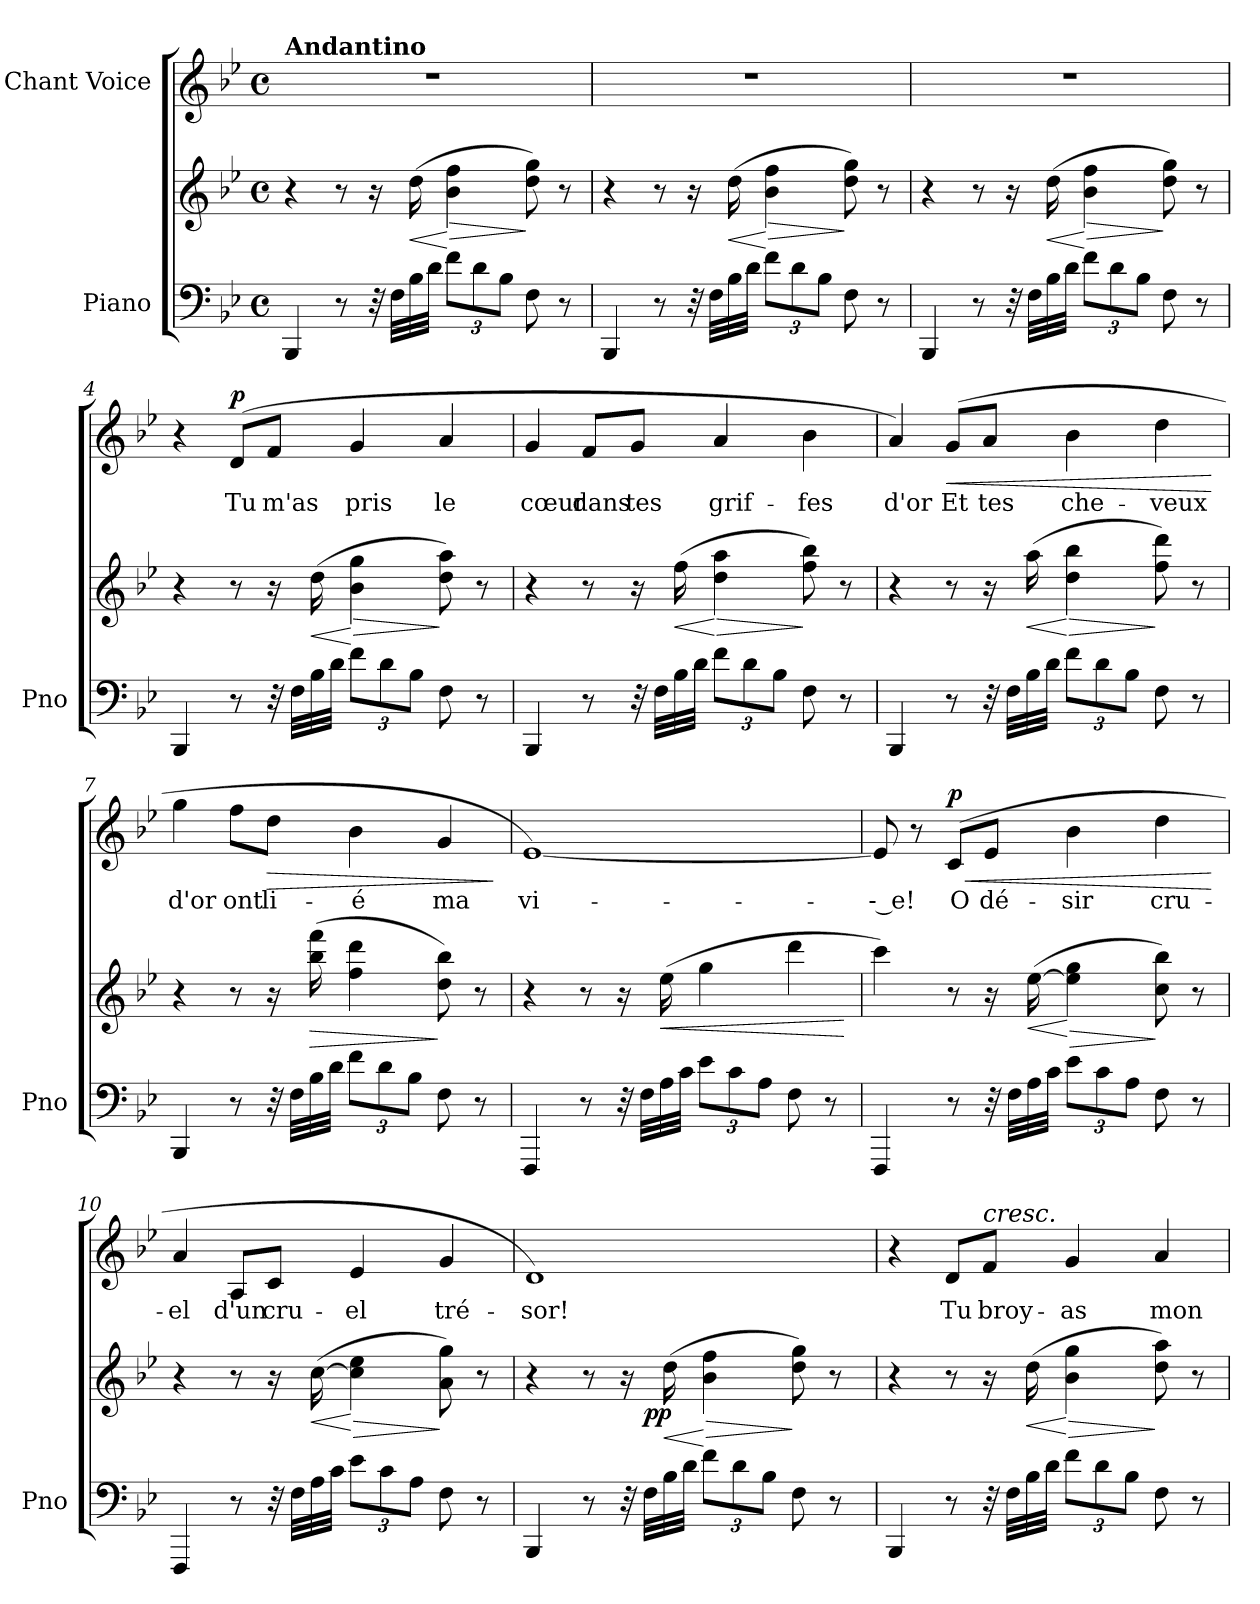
**kern	**kern	**dynam	**kern	**text	**dynam
*part2	*part2	*part2	*part1	*part1	*part1
*staff3	*staff2	*staff2/3	*staff1	*staff1	*staff1
*I"Piano	*	*	*I"Chant Voice	*	*
*I'Pno	*	*	*	*	*
*clefF4	*clefG2	*	*clefG2	*	*
*k[b-e-]	*k[b-e-]	*	*k[b-e-]	*	*
*M4/4	*M4/4	*	*M4/4	*	*
*met(c)	*met(c)	*	*met(c)	*	*
*MM130	*MM130	*	*MM130	*	*
=1	=1	=1	=1	=1	=1
!	!	!	!LO:TX:a:B:t=Andantino	!	!
4BBB-/	4r	.	1r	.	.
8r	8r	.	.	.	.
32r	16r	.	.	.	.
32F\LLL	.	.	.	.	.
!	!	!LO:HP:b	!	!	!
32B-\	(16dd\	<	.	.	.
32d\JJJ	.	.	.	.	.
*Xbrackettup	*	*	*	*	*
!	!	!LO:HP:n=1:b	!	!	!
12f\L	4b-\ 4ff\	[ >	.	.	.
12d\	.	.	.	.	.
12B-\J	.	.	.	.	.
8F\	8dd\ 8gg\)	]	.	.	.
8r	8r	.	.	.	.
=2	=2	=2	=2	=2	=2
4BBB-/	4r	.	1r	.	.
8r	8r	.	.	.	.
32r	16r	.	.	.	.
32F\LLL	.	.	.	.	.
!	!	!LO:HP:b	!	!	!
32B-\	(16dd\	<	.	.	.
32d\JJJ	.	.	.	.	.
!	!	!LO:HP:n=1:b	!	!	!
12f\L	4b-\ 4ff\	[ >	.	.	.
12d\	.	.	.	.	.
12B-\J	.	.	.	.	.
8F\	8dd\ 8gg\)	]	.	.	.
8r	8r	.	.	.	.
!!LO:LB:g=z
=3	=3	=3	=3	=3	=3
4BBB-/	4r	.	1r	.	.
8r	8r	.	.	.	.
32r	16r	.	.	.	.
32F\LLL	.	.	.	.	.
!	!	!LO:HP:b	!	!	!
32B-\	(16dd\	<	.	.	.
32d\JJJ	.	.	.	.	.
!	!	!LO:HP:n=1:b	!	!	!
12f\L	4b-\ 4ff\	[ >	.	.	.
12d\	.	.	.	.	.
12B-\J	.	.	.	.	.
8F\	8dd\ 8gg\)	]	.	.	.
8r	8r	.	.	.	.
=4	=4	=4	=4	=4	=4
4BBB-/	4r	.	4r	.	.
!	!	!	!	!LO:LY:b	!LO:DY:a
8r	8r	.	(8d/L	Tu	p
!	!	!	!	!LO:LY:b	!
32r	16r	.	8f/J	m'as	.
32F\LLL	.	.	.	.	.
!	!	!LO:HP:b	!	!	!
32B-\	(16dd\	<	.	.	.
32d\JJJ	.	.	.	.	.
!	!	!LO:HP:n=1:b	!	!LO:LY:b	!
12f\L	4b-\ 4gg\	[ >	4g/	pris	.
12d\	.	.	.	.	.
12B-\J	.	.	.	.	.
!	!	!	!	!LO:LY:b	!
8F\	8dd\ 8aa\)	]	4a/	le	.
8r	8r	.	.	.	.
=5	=5	=5	=5	=5	=5
!	!	!	!	!LO:LY:b	!
4BBB-/	4r	.	4g/	cœur	.
!	!	!	!	!LO:LY:b	!
8r	8r	.	8f/L	dans	.
!	!	!	!	!LO:LY:b	!
32r	16r	.	8g/J	tes	.
32F\LLL	.	.	.	.	.
!	!	!LO:HP:b	!	!	!
32B-\	(16ff\	<	.	.	.
32d\JJJ	.	.	.	.	.
!	!	!LO:HP:n=1:b	!	!LO:LY:b	!
12f\L	4dd\ 4aa\	[ >	4a/	grif-	.
12d\	.	.	.	.	.
12B-\J	.	.	.	.	.
!	!	!	!	!LO:LY:b	!
8F\	8ff\ 8bb-\)	]	4b-\	-fes	.
8r	8r	.	.	.	.
!!LO:LB:g=z
=6	=6	=6	=6	=6	=6
!	!	!	!	!LO:LY:b	!
4BBB-/	4r	.	4a/)	d'or	.
!	!	!	!	!LO:LY:b	!LO:HP:b
8r	8r	.	(8g/L	Et	<
!	!	!	!	!LO:LY:b	!
32r	16r	.	8a/J	tes	.
32F\LLL	.	.	.	.	.
!	!	!LO:HP:b	!	!	!
32B-\	(16aa\	<	.	.	.
32d\JJJ	.	.	.	.	.
!	!	!LO:HP:n=1:b	!	!LO:LY:b	!
12f\L	4dd\ 4bb-\	[ >	4b-\	che-	.
12d\	.	.	.	.	.
12B-\J	.	.	.	.	.
!	!	!	!	!LO:LY:b	!
8F\	8ff\ 8ddd\)	]	4dd\	-veux	.
8r	8r	.	.	.	.
.	.	.	.	.	[
=7	=7	=7	=7	=7	=7
!	!	!	!	!LO:LY:b	!
4BBB-/	4r	.	4gg\	d'or	.
!	!	!	!	!LO:LY:b	!
8r	8r	.	8ff\L	ont	.
!	!	!	!	!LO:LY:b	!LO:HP:b
32r	16r	.	8dd\J	li-	>
32F\LLL	.	.	.	.	.
!	!	!LO:HP:b	!	!	!
32B-\	(16bb-\ 16fff\	>	.	.	.
32d\JJJ	.	.	.	.	.
!	!	!	!	!LO:LY:b	!
12f\L	4ff\ 4ddd\	.	4b-\	-é	.
12d\	.	.	.	.	.
12B-\J	.	.	.	.	.
!	!	!	!	!LO:LY:b	!
8F\	8dd\ 8bb-\)	]	4g/	ma	.
8r	8r	.	.	.	.
.	.	.	.	.	]
=8	=8	=8	=8	=8	=8
!	!	!	!	!LO:LY:b	!
4FFF/	4r	.	[>1e-)	vi-	.
8r	8r	.	.	.	.
32r	16r	.	.	.	.
32F\LLL	.	.	.	.	.
!	!	!LO:HP:b	!	!	!
32A\	(16ee-\	<	.	.	.
32c\JJJ	.	.	.	.	.
12e-\L	4gg\	.	.	.	.
12c\	.	.	.	.	.
12A\J	.	.	.	.	.
8F\	4ddd\	.	.	.	.
8r	.	.	.	.	.
.	.	[	.	.	.
!!LO:PB:g=z
=9	=9	=9	=9	=9	=9
!	!	!	!	!LO:LY:b	!
4FFF/	4ccc\)	.	8e-/]	-- e!	.
.	.	.	8r	.	.
!	!	!	!	!LO:LY:b	!LO:HP:b
!	!	!	!	!	!LO:DY:n=1:a
8r	8r	.	(8c/L	O	< p
!	!	!	!	!LO:LY:b	!
32r	16r	.	8e-/J	dé-	.
32F\LLL	.	.	.	.	.
!	!	!LO:HP:b	!	!	!
32A\	([<16ee-\	<	.	.	.
32c\JJJ	.	.	.	.	.
!	!	!LO:HP:n=1:b	!	!LO:LY:b	!
12e-\L	4ee-\] 4gg\	[ >	4b-\	-sir	.
12c\	.	.	.	.	.
12A\J	.	.	.	.	.
!	!	!	!	!LO:LY:b	!
8F\	8cc\ 8bb-\)	]	4dd\	cru-	.
8r	8r	.	.	.	.
.	.	.	.	.	[
=10	=10	=10	=10	=10	=10
!	!	!	!	!LO:LY:b	!
4FFF/	4r	.	4a/	-el	.
!	!	!	!	!LO:LY:b	!
8r	8r	.	8A/L	d'un	.
!	!	!	!	!LO:LY:b	!
32r	16r	.	8c/J	cru-	.
32F\LLL	.	.	.	.	.
!	!	!LO:HP:b	!	!	!
32A\	([<16cc\	<	.	.	.
32c\JJJ	.	.	.	.	.
!	!	!LO:HP:n=1:b	!	!LO:LY:b	!
12e-\L	4cc\] 4ee-\	[ >	4e-/	-el	.
12c\	.	.	.	.	.
12A\J	.	.	.	.	.
!	!	!	!	!LO:LY:b	!
8F\	8a\ 8gg\)	]	4g/	tré-	.
8r	8r	.	.	.	.
=11	=11	=11	=11	=11	=11
!	!	!	!	!LO:LY:b	!
*	*^	*	*	*	*
4BBB-/	4r	4ryy	.	1d)	-sor!	.
8r	8r	8ryy	.	.	.	.
32r	16r	32ryy	.	.	.	.
!	!	!	!LO:DY:b	!	!	!
32F\LLL	.	2ryy	pp	.	.	.
!	!	!	!LO:HP:b	!	!	!
32B-\	(16dd\	.	<	.	.	.
32d\JJJ	.	.	.	.	.	.
!	!	!	!LO:HP:n=1:b	!	!	!
12f\L	4b-\ 4ff\	.	[ >	.	.	.
12d\	.	.	.	.	.	.
12B-\J	.	.	.	.	.	.
8F\	8dd\ 8gg\)	.	]	.	.	.
8r	8r	.	.	.	.	.
.	.	16.ryy	.	.	.	.
*	*v	*v	*	*	*	*
!!LO:LB:g=z
=12	=12	=12	=12	=12	=12
4BBB-/	4r	.	4r	.	.
!	!	!	!	!LO:LY:b	!LO:DY:a
!	!	!	!	!	!LO:DY:n=1:a
8r	8r	.	8d/L	Tu	other-dynamics f
!	!	!	!LO:TX:a:i:t=cresc.	!	!
!	!	!	!	!LO:LY:b	!
32r	16r	.	8f/J	broy-	.
32F\LLL	.	.	.	.	.
!	!	!LO:HP:b	!	!	!
32B-\	(16dd\	<	.	.	.
32d\JJJ	.	.	.	.	.
!	!	!LO:HP:n=1:b	!	!LO:LY:b	!
12f\L	4b-\ 4gg\	[ >	4g/	-as	.
12d\	.	.	.	.	.
12B-\J	.	.	.	.	.
!	!	!	!	!LO:LY:b	!
8F\	8dd\ 8aa\)	]	4a/	mon	.
8r	8r	.	.	.	.
=	=	=	=	=	=
*-	*-	*-	*-	*-	*-
